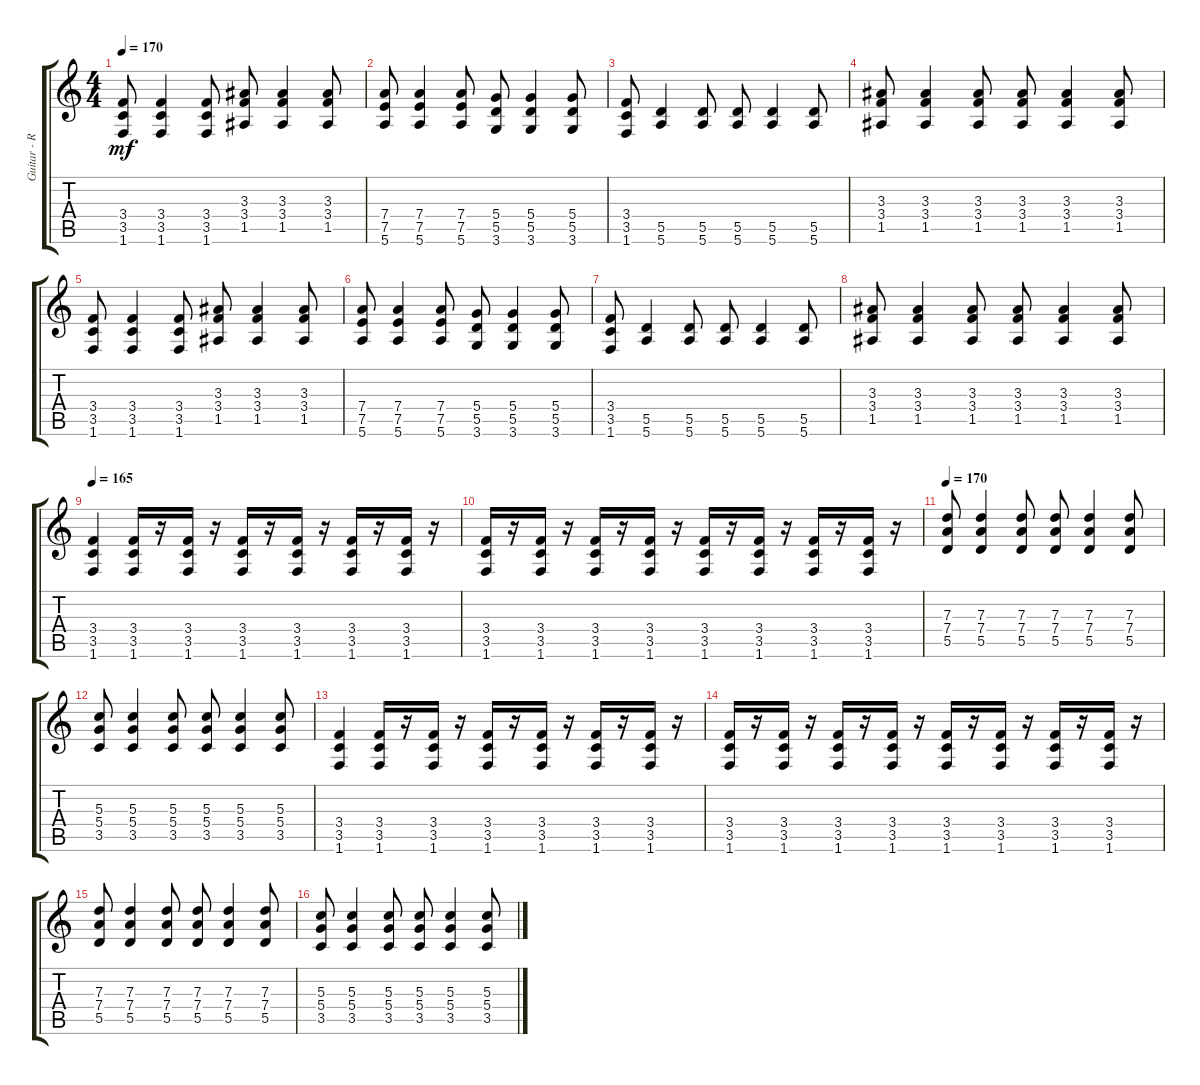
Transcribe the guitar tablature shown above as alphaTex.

\track ("Guitar - Ronald van Maren" "Guitar - R") {instrument distortionguitar}
\staff {score tabs}
\tuning (E4 B3 G3 D3 A2 E2) {hide}
\ts (4 4)
\tempo 170
\clef g2
\ks c
(3.4 3.5 1.6).8{dy mf instrument distortionguitar} (3.4 3.5 1.6).4 (3.4 3.5 1.6).8 (3.3 3.4 1.5).8 (3.3 3.4 1.5).4 (3.3 3.4 1.5).8 |
(7.4 7.5 5.6).8 (7.4 7.5 5.6).4 (7.4 7.5 5.6).8 (5.4 5.5 3.6).8 (5.4 5.5 3.6).4 (5.4 5.5 3.6).8 |
(3.4 3.5 1.6).8 (5.5 5.6).4 (5.5 5.6).8 (5.5 5.6).8 (5.5 5.6).4 (5.5 5.6).8 |
(3.3 3.4 1.5).8 (3.3 3.4 1.5).4 (3.3 3.4 1.5).8 (3.3 3.4 1.5).8 (3.3 3.4 1.5).4 (3.3 3.4 1.5).8 |
(3.4 3.5 1.6).8 (3.4 3.5 1.6).4 (3.4 3.5 1.6).8 (3.3 3.4 1.5).8 (3.3 3.4 1.5).4 (3.3 3.4 1.5).8 |
(7.4 7.5 5.6).8 (7.4 7.5 5.6).4 (7.4 7.5 5.6).8 (5.4 5.5 3.6).8 (5.4 5.5 3.6).4 (5.4 5.5 3.6).8 |
(3.4 3.5 1.6).8 (5.5 5.6).4 (5.5 5.6).8 (5.5 5.6).8 (5.5 5.6).4 (5.5 5.6).8 |
(3.3 3.4 1.5).8 (3.3 3.4 1.5).4 (3.3 3.4 1.5).8 (3.3 3.4 1.5).8 (3.3 3.4 1.5).4 (3.3 3.4 1.5).8 |
\tempo 165
(3.4 3.5 1.6).4 (3.4 3.5 1.6).16 r.16 (3.4 3.5 1.6).16 r.16 (3.4 3.5 1.6).16 r.16 (3.4 3.5 1.6).16 r.16 (3.4 3.5 1.6).16 r.16 (3.4 3.5 1.6).16 r.16 |
(3.4 3.5 1.6).16 r.16 (3.4 3.5 1.6).16 r.16 (3.4 3.5 1.6).16 r.16 (3.4 3.5 1.6).16 r.16 (3.4 3.5 1.6).16 r.16 (3.4 3.5 1.6).16 r.16 (3.4 3.5 1.6).16 r.16 (3.4 3.5 1.6).16 r.16 |
\tempo 170
(7.3 7.4 5.5).8 (7.3 7.4 5.5).4 (7.3 7.4 5.5).8 (7.3 7.4 5.5).8 (7.3 7.4 5.5).4 (7.3 7.4 5.5).8 |
(5.3 5.4 3.5).8 (5.3 5.4 3.5).4 (5.3 5.4 3.5).8 (5.3 5.4 3.5).8 (5.3 5.4 3.5).4 (5.3 5.4 3.5).8 |
(3.4 3.5 1.6).4 (3.4 3.5 1.6).16 r.16 (3.4 3.5 1.6).16 r.16 (3.4 3.5 1.6).16 r.16 (3.4 3.5 1.6).16 r.16 (3.4 3.5 1.6).16 r.16 (3.4 3.5 1.6).16 r.16 |
(3.4 3.5 1.6).16 r.16 (3.4 3.5 1.6).16 r.16 (3.4 3.5 1.6).16 r.16 (3.4 3.5 1.6).16 r.16 (3.4 3.5 1.6).16 r.16 (3.4 3.5 1.6).16 r.16 (3.4 3.5 1.6).16 r.16 (3.4 3.5 1.6).16 r.16 |
(7.3 7.4 5.5).8 (7.3 7.4 5.5).4 (7.3 7.4 5.5).8 (7.3 7.4 5.5).8 (7.3 7.4 5.5).4 (7.3 7.4 5.5).8 |
(5.3 5.4 3.5).8 (5.3 5.4 3.5).4 (5.3 5.4 3.5).8 (5.3 5.4 3.5).8 (5.3 5.4 3.5).4 (5.3 5.4 3.5).8
